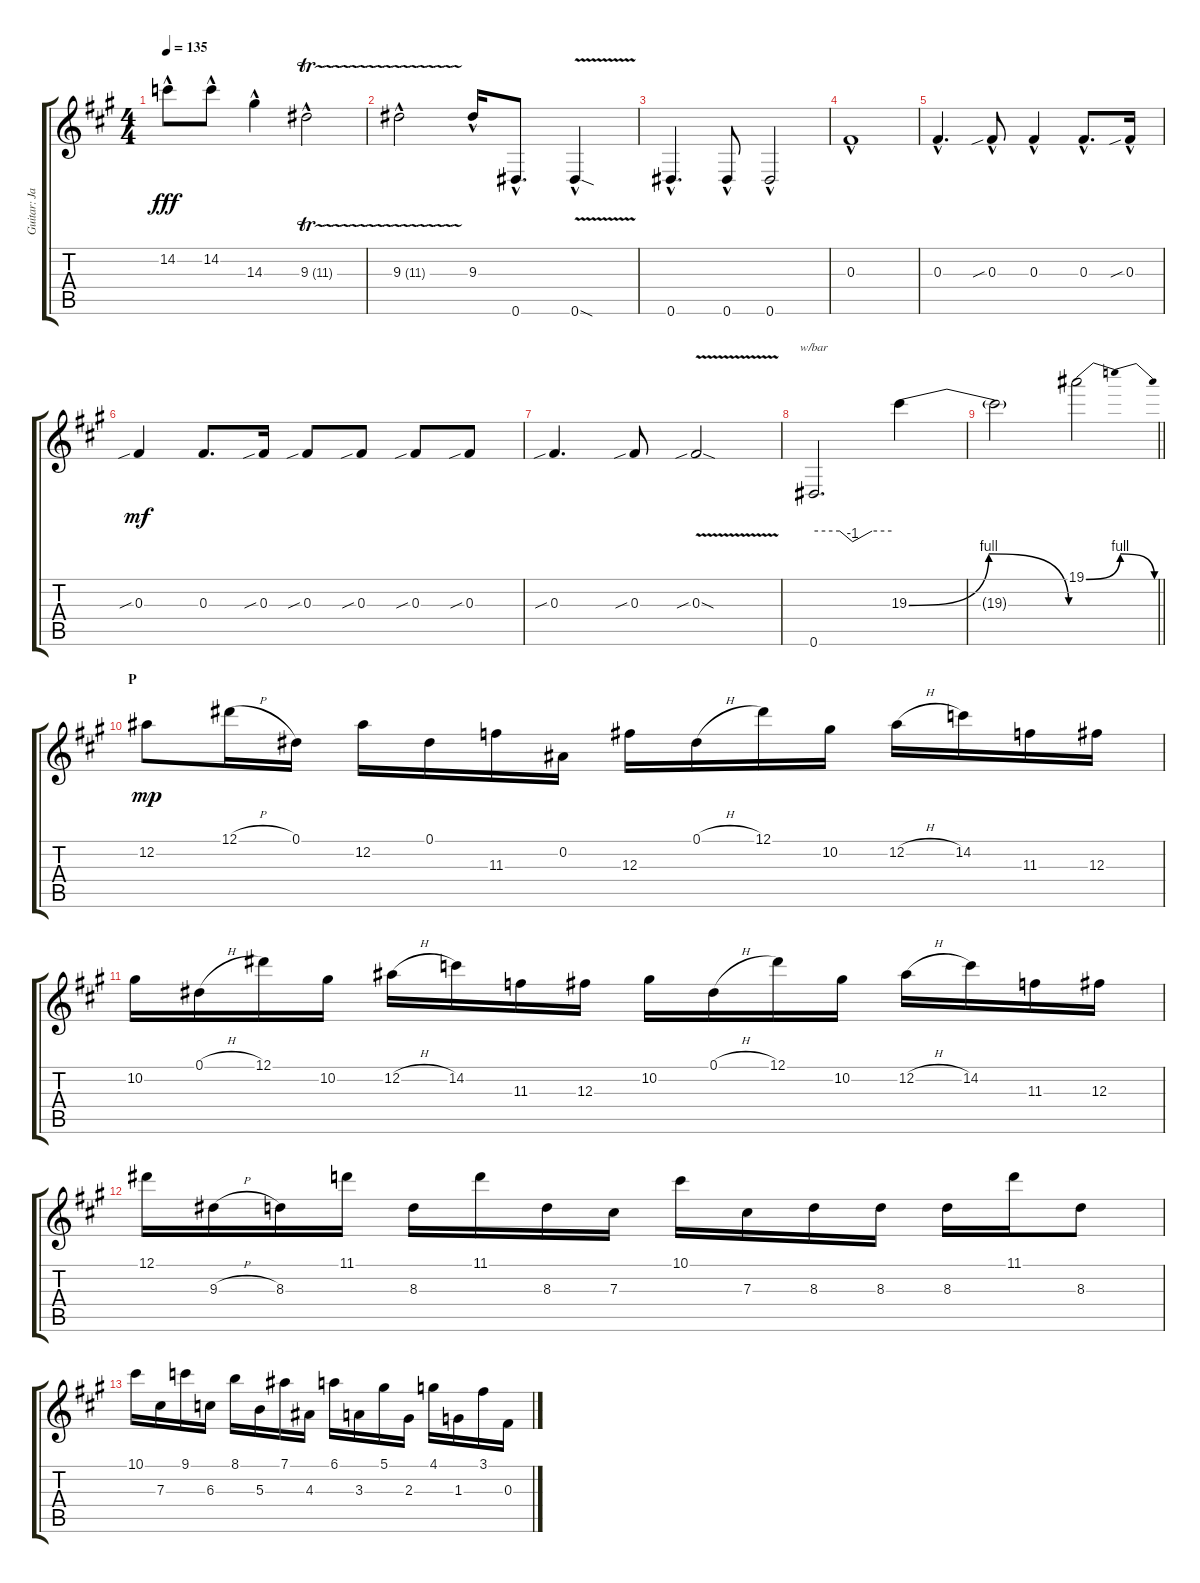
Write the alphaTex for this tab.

\track ("Guitar: Jake" "Guitar: Ja") {instrument overdrivenguitar}
\staff {score tabs}
\tuning (Eb4 Bb3 Gb3 Db3 Ab2 Eb2) {hide}
\ts (4 4)
\tempo 135
\clef g2
\ks a
14.2{hac}.8{dy fff} 14.2{hac}.8 14.3{hac}.4 9.3{tr (11 64) hac}.2 |
9.3{tr (11 64) hac}.2 9.3{hac}.16 0.6{hac}.8{d} 0.6{v sod hac}.4 |
0.6{hac}.4{d} 0.6{hac}.8 0.6{hac}.2 |
0.3{hac}.1 |
0.3{hac}.4{d} 0.3{sib hac}.8 0.3{hac}.4 0.3{hac}.8{d} 0.3{sib hac}.16 |
0.3{sib}.4{dy mf} 0.3.8{d} 0.3{sib}.16 0.3{sib}.8 0.3{sib}.8 0.3{sib}.8 0.3{sib}.8 |
0.3{sib}.4{d} 0.3{sib}.8 0.3{v sib sod}.2 |
0.6.2{d tbe (custom default 0 0 20 0 30 -4 45 0 60 0)} 19.3{be (bendrelease 0 0 15 4 45 4 60 0)}.4 |
\barLineRight lightlight
19.3{t}.2 19.1{be (bendrelease 0 0 15 4 40 4 60 0)}.2 |
\section ("" "P")
12.2.8{dy mp} 12.1{h}.16 0.1.16 12.2.16 0.1.16 11.3.16 0.2.16 12.3.16 0.1{h}.16 12.1.16 10.2.16 12.2{h}.16 14.2.16 11.3.16 12.3.16 |
10.2.16 0.1{h}.16 12.1.16 10.2.16 12.2{h}.16 14.2.16 11.3.16 12.3.16 10.2.16 0.1{h}.16 12.1.16 10.2.16 12.2{h}.16 14.2.16 11.3.16 12.3.16 |
12.1.16 9.3{h}.16 8.3.16 11.1.16 8.3.16 11.1.16 8.3.16 7.3.16 10.1.16 7.3.16 8.3.16 8.3.16 8.3.16 11.1.16 8.3.8 |
10.1.16 7.3.16 9.1.16 6.3.16 8.1.16 5.3.16 7.1.16 4.3.16 6.1.16 3.3.16 5.1.16 2.3.16 4.1.16 1.3.16 3.1.16 0.3.16
